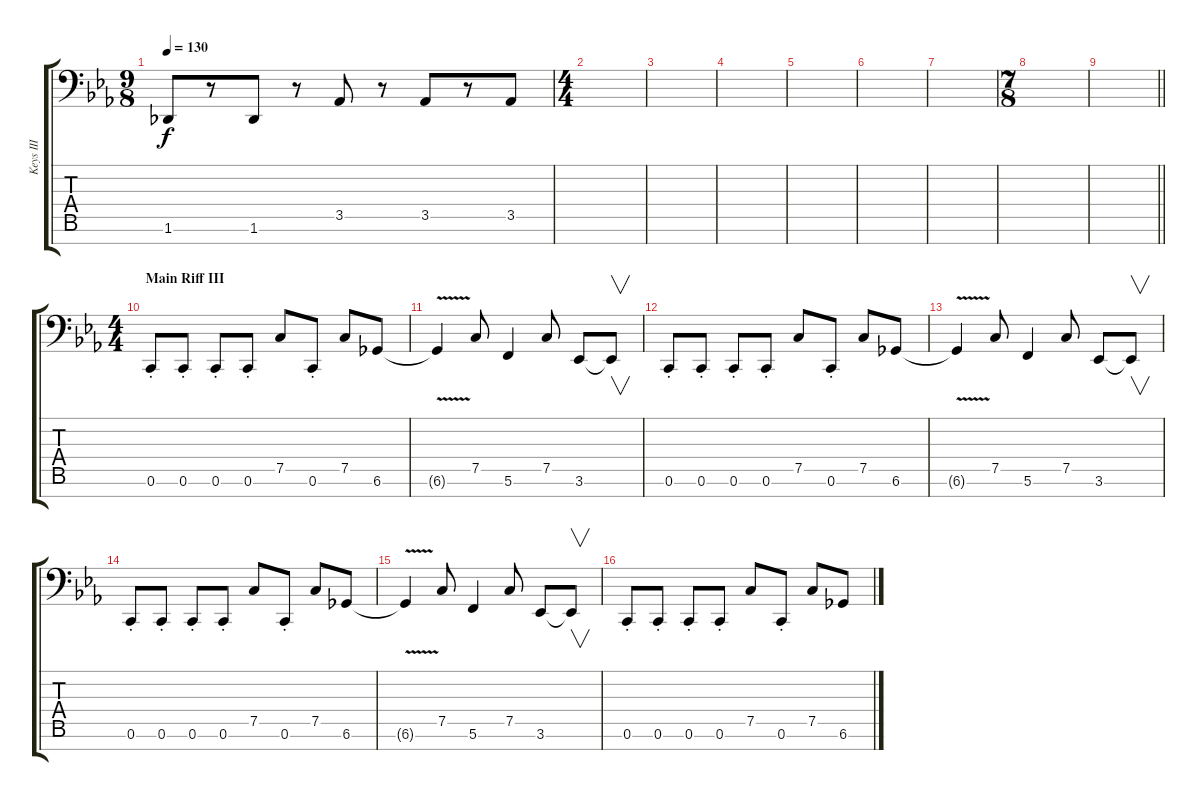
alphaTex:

\track ("Keys III" "Keys III") {instrument stringensemble1}
\staff {score tabs}
\tuning (C4 G3 Eb3 Bb2 F2 C2 G1) {hide}
\ts (9 8)
\tempo 130
\clef f4
\ks cminor
1.6.8{dy f} r.8 1.6.8 r.8 3.5.8 r.8 3.5.8 r.8 3.5.8 |
\ts (4 4)
|
|
|
|
|
|
\ts (7 8)
|
\barLineRight lightlight
|
\ts (4 4)
\section ("" "Main Riff III")
0.6{st}.8{volume 11 balance 1 instrument lead2sawtooth} 0.6{st}.8 0.6{st}.8 0.6{st}.8 7.5.8 0.6{st}.8 7.5.8 6.6.8 |
6.6{v t}.4 7.5.8 5.6.4 7.5.8 3.6.8 3.6{t}.8{v} |
0.6{st}.8 0.6{st}.8 0.6{st}.8 0.6{st}.8 7.5.8 0.6{st}.8 7.5.8 6.6.8 |
6.6{v t}.4 7.5.8 5.6.4 7.5.8 3.6.8 3.6{t}.8{v} |
0.6{st}.8 0.6{st}.8 0.6{st}.8 0.6{st}.8 7.5.8 0.6{st}.8 7.5.8 6.6.8 |
6.6{v t}.4 7.5.8 5.6.4 7.5.8 3.6.8 3.6{t}.8{v} |
0.6{st}.8 0.6{st}.8 0.6{st}.8 0.6{st}.8 7.5.8 0.6{st}.8 7.5.8 6.6.8
